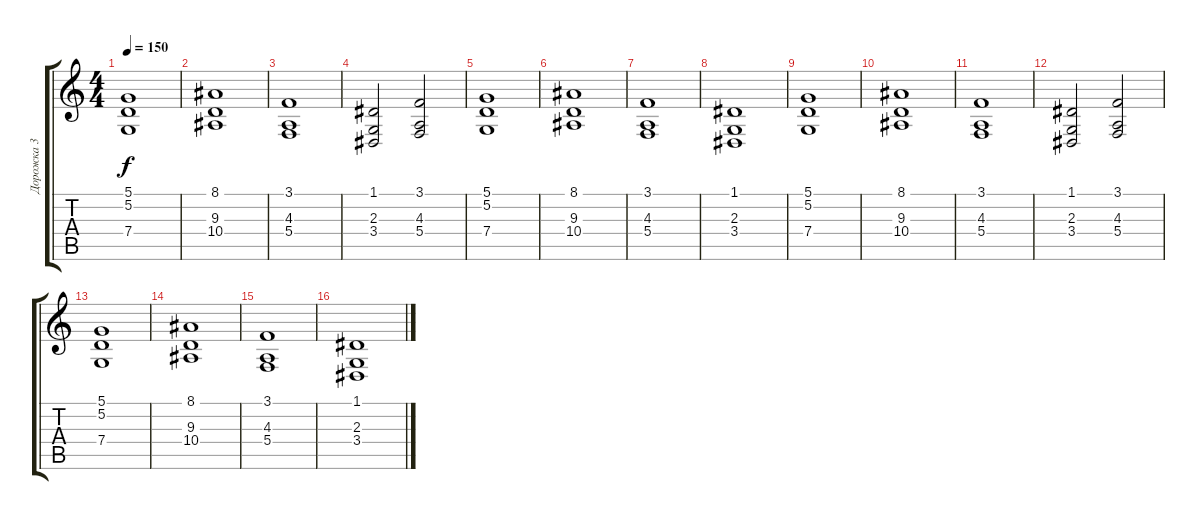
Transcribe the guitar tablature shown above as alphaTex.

\track ("Дорожка 3" "Дорожка 3") {instrument stringensemble2}
\staff {score tabs}
\tuning (D4 A3 F3 C3 G2 D2) {hide}
\ts (4 4)
\tempo 150
\clef g2
\ks c
(5.1 5.2 7.4).1{dy f} |
(8.1 9.3 10.4).1 |
(3.1 4.3 5.4).1 |
(1.1 2.3 3.4).2 (3.1 4.3 5.4).2 |
(5.1 5.2 7.4).1 |
(8.1 9.3 10.4).1 |
(3.1 4.3 5.4).1 |
(1.1 2.3 3.4).1 |
(5.1 5.2 7.4).1 |
(8.1 9.3 10.4).1 |
(3.1 4.3 5.4).1 |
(1.1 2.3 3.4).2 (3.1 4.3 5.4).2 |
(5.1 5.2 7.4).1 |
(8.1 9.3 10.4).1 |
(3.1 4.3 5.4).1 |
(1.1 2.3 3.4).1
